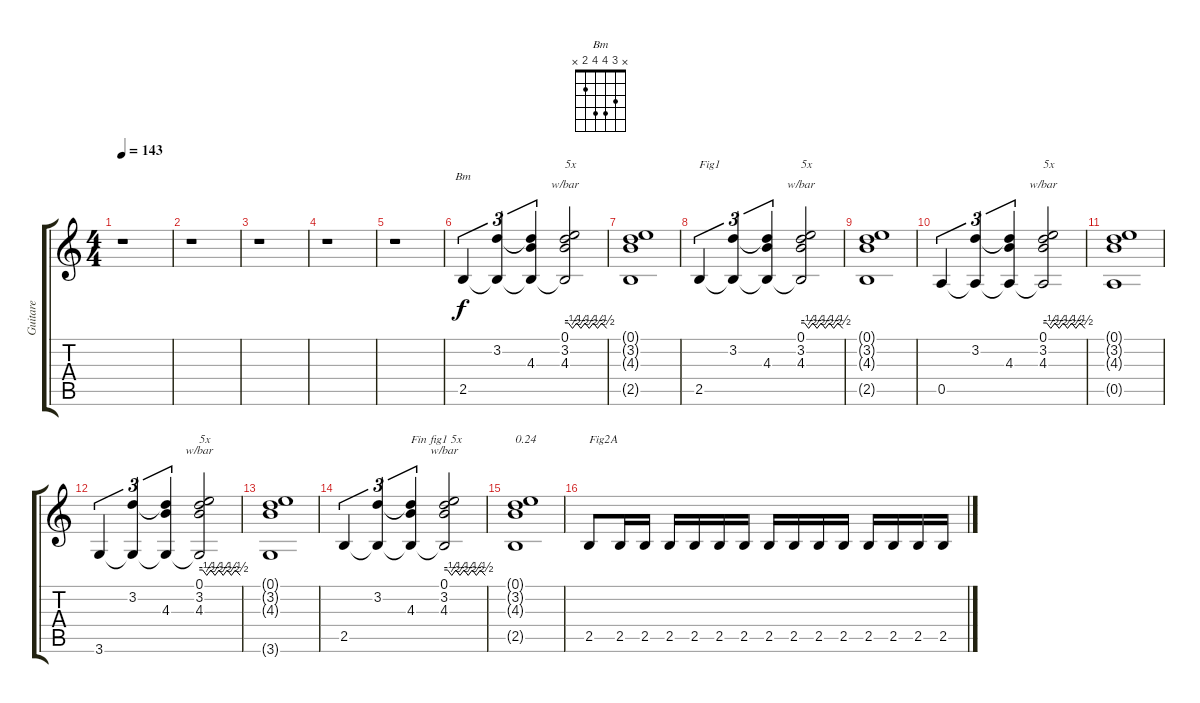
\track ("Guitare" "Guitare") {instrument distortionguitar}
\staff {score tabs}
\tuning (E4 B3 G3 D3 A2 E2) {hide}
\chord ("Bm" x 3 4 4 2 x)
\ts (4 4)
\tempo 143
\clef g2
\ks c
r.1{dy f instrument distortionguitar} |
r.1 |
r.1 |
r.1 |
r.1 |
2.5.4{tu (3 2) ch "Bm"} (3.2 2.5{t}).4{tu (3 2)} (3.2{t} 4.3 2.5{t}).4{tu (3 2)} (0.1 3.2 4.3 2.5{t}).2{tbe (custom default 0 0 5 0 11 -2 17 0 23 -2 29 0 35 -2 41 0 47 -2 53 0 60 -2) txt "5x"} |
(0.1{t} 3.2{t} 4.3{t} 2.5{t}).1 |
2.5.4{tu (3 2) txt "Fig1"} (3.2 2.5{t}).4{tu (3 2)} (3.2{t} 4.3 2.5{t}).4{tu (3 2)} (0.1 3.2 4.3 2.5{t}).2{tbe (custom default 0 0 5 0 11 -2 17 0 23 -2 29 0 35 -2 41 0 47 -2 53 0 60 -2) txt "5x"} |
(0.1{t} 3.2{t} 4.3{t} 2.5{t}).1 |
0.5.4{tu (3 2)} (3.2 0.5{t}).4{tu (3 2)} (3.2{t} 4.3 0.5{t}).4{tu (3 2)} (0.1 3.2 4.3 0.5{t}).2{tbe (custom default 0 0 5 0 11 -2 17 0 23 -2 29 0 35 -2 41 0 47 -2 53 0 60 -2) txt "5x"} |
(0.1{t} 3.2{t} 4.3{t} 0.5{t}).1 |
3.6.4{tu (3 2)} (3.2 3.6{t}).4{tu (3 2)} (3.2{t} 4.3 3.6{t}).4{tu (3 2)} (0.1 3.2 4.3 3.6{t}).2{tbe (custom default 0 0 5 0 11 -2 17 0 23 -2 29 0 35 -2 41 0 47 -2 53 0 60 -2) txt "5x"} |
(0.1{t} 3.2{t} 4.3{t} 3.6{t}).1 |
2.5.4{tu (3 2)} (3.2 2.5{t}).4{tu (3 2)} (3.2{t} 4.3 2.5{t}).4{tu (3 2) txt "Fin fig1 5x"} (0.1 3.2 4.3 2.5{t}).2{tbe (custom default 0 0 5 0 11 -2 17 0 23 -2 29 0 35 -2 41 0 47 -2 53 0 60 -2)} |
(0.1{t} 3.2{t} 4.3{t} 2.5{t}).1{txt "0.24"} |
2.5.8{txt "Fig2A"} 2.5.16 2.5.16 2.5.16 2.5.16 2.5.16 2.5.16 2.5.16 2.5.16 2.5.16 2.5.16 2.5.16 2.5.16 2.5.16 2.5.16
